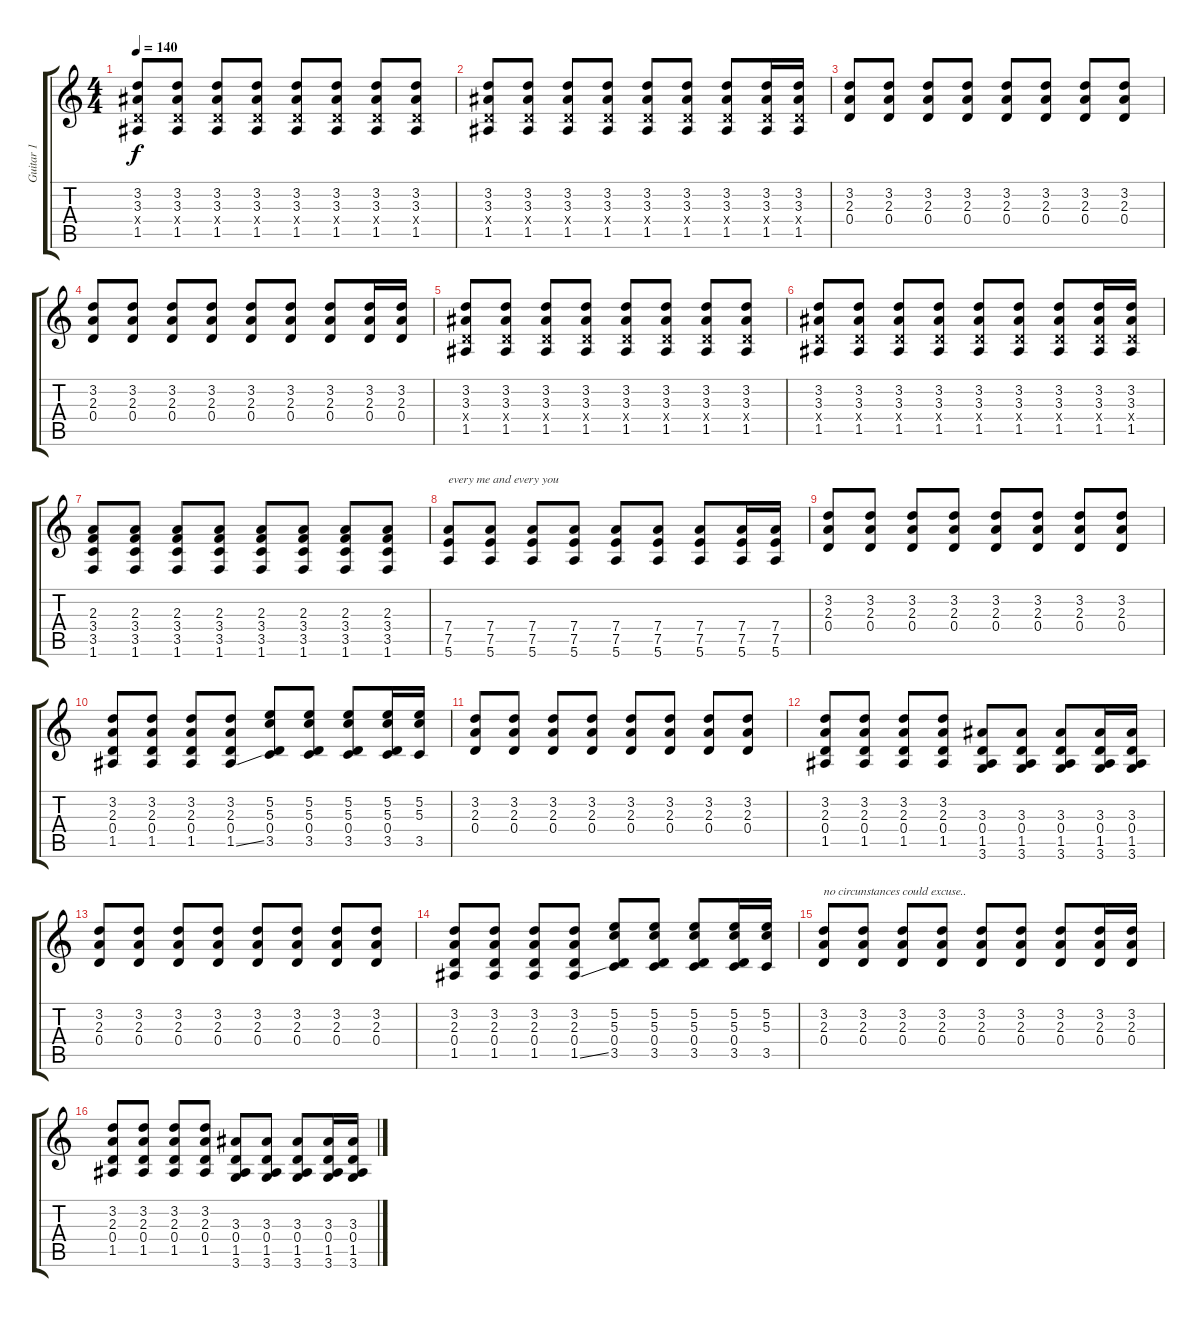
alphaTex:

\track ("Guitar 1" "Guitar 1") {instrument acousticguitarnylon}
\staff {score tabs}
\tuning (E4 B3 G3 D3 A2 E2) {hide}
\ts (4 4)
\tempo 140
\clef g2
\ks c
(3.2 3.3 0.4{x} 1.5).8{dy f} (3.2 3.3 0.4{x} 1.5).8 (3.2 3.3 0.4{x} 1.5).8 (3.2 3.3 0.4{x} 1.5).8 (3.2 3.3 0.4{x} 1.5).8 (3.2 3.3 0.4{x} 1.5).8 (3.2 3.3 0.4{x} 1.5).8 (3.2 3.3 0.4{x} 1.5).8 |
(3.2 3.3 0.4{x} 1.5).8 (3.2 3.3 0.4{x} 1.5).8 (3.2 3.3 0.4{x} 1.5).8 (3.2 3.3 0.4{x} 1.5).8 (3.2 3.3 0.4{x} 1.5).8 (3.2 3.3 0.4{x} 1.5).8 (3.2 3.3 0.4{x} 1.5).8 (3.2 3.3 0.4{x} 1.5).16 (3.2 3.3 0.4{x} 1.5).16 |
(3.2 2.3 0.4).8 (3.2 2.3 0.4).8 (3.2 2.3 0.4).8 (3.2 2.3 0.4).8 (3.2 2.3 0.4).8 (3.2 2.3 0.4).8 (3.2 2.3 0.4).8 (3.2 2.3 0.4).8 |
(3.2 2.3 0.4).8 (3.2 2.3 0.4).8 (3.2 2.3 0.4).8 (3.2 2.3 0.4).8 (3.2 2.3 0.4).8 (3.2 2.3 0.4).8 (3.2 2.3 0.4).8 (3.2 2.3 0.4).16 (3.2 2.3 0.4).16 |
(3.2 3.3 0.4{x} 1.5).8 (3.2 3.3 0.4{x} 1.5).8 (3.2 3.3 0.4{x} 1.5).8 (3.2 3.3 0.4{x} 1.5).8 (3.2 3.3 0.4{x} 1.5).8 (3.2 3.3 0.4{x} 1.5).8 (3.2 3.3 0.4{x} 1.5).8 (3.2 3.3 0.4{x} 1.5).8 |
(3.2 3.3 0.4{x} 1.5).8 (3.2 3.3 0.4{x} 1.5).8 (3.2 3.3 0.4{x} 1.5).8 (3.2 3.3 0.4{x} 1.5).8 (3.2 3.3 0.4{x} 1.5).8 (3.2 3.3 0.4{x} 1.5).8 (3.2 3.3 0.4{x} 1.5).8 (3.2 3.3 0.4{x} 1.5).16 (3.2 3.3 0.4{x} 1.5).16 |
(2.3 3.4 3.5 1.6).8 (2.3 3.4 3.5 1.6).8 (2.3 3.4 3.5 1.6).8 (2.3 3.4 3.5 1.6).8 (2.3 3.4 3.5 1.6).8 (2.3 3.4 3.5 1.6).8 (2.3 3.4 3.5 1.6).8 (2.3 3.4 3.5 1.6).8 |
(7.4 7.5 5.6).8{txt "every me and every you"} (7.4 7.5 5.6).8 (7.4 7.5 5.6).8 (7.4 7.5 5.6).8 (7.4 7.5 5.6).8 (7.4 7.5 5.6).8 (7.4 7.5 5.6).8 (7.4 7.5 5.6).16 (7.4 7.5 5.6).16 |
(3.2 2.3 0.4).8{instrument overdrivenguitar} (3.2 2.3 0.4).8 (3.2 2.3 0.4).8 (3.2 2.3 0.4).8 (3.2 2.3 0.4).8 (3.2 2.3 0.4).8 (3.2 2.3 0.4).8 (3.2 2.3 0.4).8 |
(3.2 2.3 0.4 1.5).8 (3.2 2.3 0.4 1.5).8 (3.2 2.3 0.4 1.5).8 (3.2 2.3 0.4 1.5{ss}).8 (5.2 5.3 0.4 3.5).8 (5.2 5.3 0.4 3.5).8 (5.2 5.3 0.4 3.5).8 (5.2 5.3 0.4 3.5).16 (5.2 5.3 3.5).16 |
(3.2 2.3 0.4).8{instrument overdrivenguitar} (3.2 2.3 0.4).8 (3.2 2.3 0.4).8 (3.2 2.3 0.4).8 (3.2 2.3 0.4).8 (3.2 2.3 0.4).8 (3.2 2.3 0.4).8 (3.2 2.3 0.4).8 |
(3.2 2.3 0.4 1.5).8 (3.2 2.3 0.4 1.5).8 (3.2 2.3 0.4 1.5).8 (3.2 2.3 0.4 1.5).8 (3.3 0.4 1.5 3.6).8 (3.3 0.4 1.5 3.6).8 (3.3 0.4 1.5 3.6).8 (3.3 0.4 1.5 3.6).16 (3.3 0.4 1.5 3.6).16 |
(3.2 2.3 0.4).8{instrument overdrivenguitar} (3.2 2.3 0.4).8 (3.2 2.3 0.4).8 (3.2 2.3 0.4).8 (3.2 2.3 0.4).8 (3.2 2.3 0.4).8 (3.2 2.3 0.4).8 (3.2 2.3 0.4).8 |
(3.2 2.3 0.4 1.5).8 (3.2 2.3 0.4 1.5).8 (3.2 2.3 0.4 1.5).8 (3.2 2.3 0.4 1.5{ss}).8 (5.2 5.3 0.4 3.5).8 (5.2 5.3 0.4 3.5).8 (5.2 5.3 0.4 3.5).8 (5.2 5.3 0.4 3.5).16 (5.2 5.3 3.5).16 |
(3.2 2.3 0.4).8{txt "no circunstances could excuse.."} (3.2 2.3 0.4).8 (3.2 2.3 0.4).8 (3.2 2.3 0.4).8 (3.2 2.3 0.4).8 (3.2 2.3 0.4).8 (3.2 2.3 0.4).8 (3.2 2.3 0.4).16 (3.2 2.3 0.4).16 |
(3.2 2.3 0.4 1.5).8{instrument overdrivenguitar} (3.2 2.3 0.4 1.5).8 (3.2 2.3 0.4 1.5).8 (3.2 2.3 0.4 1.5).8 (3.3 0.4 1.5 3.6).8 (3.3 0.4 1.5 3.6).8 (3.3 0.4 1.5 3.6).8 (3.3 0.4 1.5 3.6).16 (3.3 0.4 1.5 3.6).16
